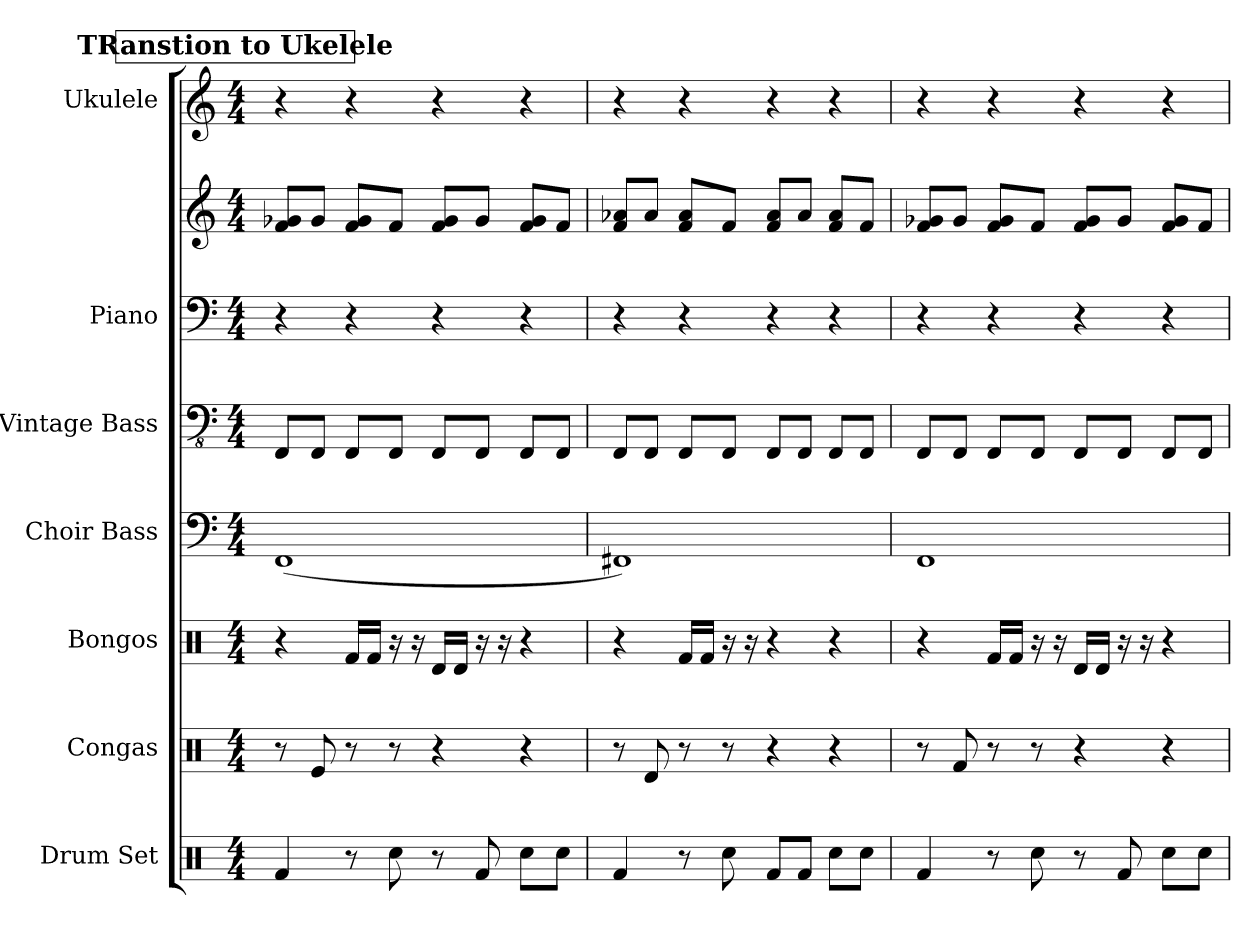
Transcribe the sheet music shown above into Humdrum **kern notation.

**kern	**kern	**kern	**kern	**kern	**kern	**kern	**kern
*part7	*part6	*part5	*part4	*part3	*part2	*part2	*part1
*staff8	*staff7	*staff6	*staff5	*staff4	*staff3	*staff2	*staff1
*I"Drum Set	*I"Congas	*I"Bongos	*I"Choir Bass	*I"Vintage Bass	*I"Piano	*	*I"Ukulele
*I'Drums	*I'Con.	*I'Bongo	*I'Bass	*I'Vi. B.	*I'Pno.	*	*I'Uk.
*clefX	*clefX	*clefX	*clefF4	*clefFv4	*clefF4	*clefG2	*clefG2
*k[]	*k[]	*k[]	*k[]	*k[]	*k[]	*k[]	*k[]
*M4/4	*M4/4	*M4/4	*M4/4	*M4/4	*M4/4	*M4/4	*M4/4
!!LO:REH:place=s1:a:t=TRanstion to Ukelele
=25	=25	=25	=25	=25	=25	=25	=25
4Rf	8r	4r	(1FF	8FFFL	4r	8g-X 8fL	4r
.	8Re	.	.	8FFFJ	.	8g-J	.
8r	8r	16RfLL	.	8FFFL	4r	8g- 8fL	4r
.	.	16RfJJ	.	.	.	.	.
8Rcc	8r	16r	.	8FFFJ	.	8fJ	.
.	.	16r	.	.	.	.	.
8r	4r	16RdLL	.	8FFFL	4r	8f 8g-L	4r
.	.	16RdJJ	.	.	.	.	.
8Rf	.	16r	.	8FFFJ	.	8g-J	.
.	.	16r	.	.	.	.	.
8RccL	4r	4r	.	8FFFL	4r	8g- 8fL	4r
8RccJ	.	.	.	8FFFJ	.	8fJ	.
=26	=26	=26	=26	=26	=26	=26	=26
4Rf	8r	4r	1FF#X)	8FFFL	4r	8a-X 8fL	4r
.	8Rd	.	.	8FFFJ	.	8a-J	.
8r	8r	16RfLL	.	8FFFL	4r	8a- 8fL	4r
.	.	16RfJJ	.	.	.	.	.
8Rcc	8r	16r	.	8FFFJ	.	8fJ	.
.	.	16r	.	.	.	.	.
8RfL	4r	4r	.	8FFFL	4r	8a- 8fL	4r
8RfJ	.	.	.	8FFFJ	.	8a-J	.
8RccL	4r	4r	.	8FFFL	4r	8a- 8fL	4r
8RccJ	.	.	.	8FFFJ	.	8fJ	.
=27	=27	=27	=27	=27	=27	=27	=27
4Rf	8r	4r	1FF	8FFFL	4r	8g-X 8fL	4r
.	8Rf	.	.	8FFFJ	.	8g-J	.
8r	8r	16RfLL	.	8FFFL	4r	8g- 8fL	4r
.	.	16RfJJ	.	.	.	.	.
8Rcc	8r	16r	.	8FFFJ	.	8fJ	.
.	.	16r	.	.	.	.	.
8r	4r	16RdLL	.	8FFFL	4r	8f 8g-L	4r
.	.	16RdJJ	.	.	.	.	.
8Rf	.	16r	.	8FFFJ	.	8g-J	.
.	.	16r	.	.	.	.	.
8RccL	4r	4r	.	8FFFL	4r	8g- 8fL	4r
8RccJ	.	.	.	8FFFJ	.	8fJ	.
=	=	=	=	=	=	=	=
*-	*-	*-	*-	*-	*-	*-	*-
